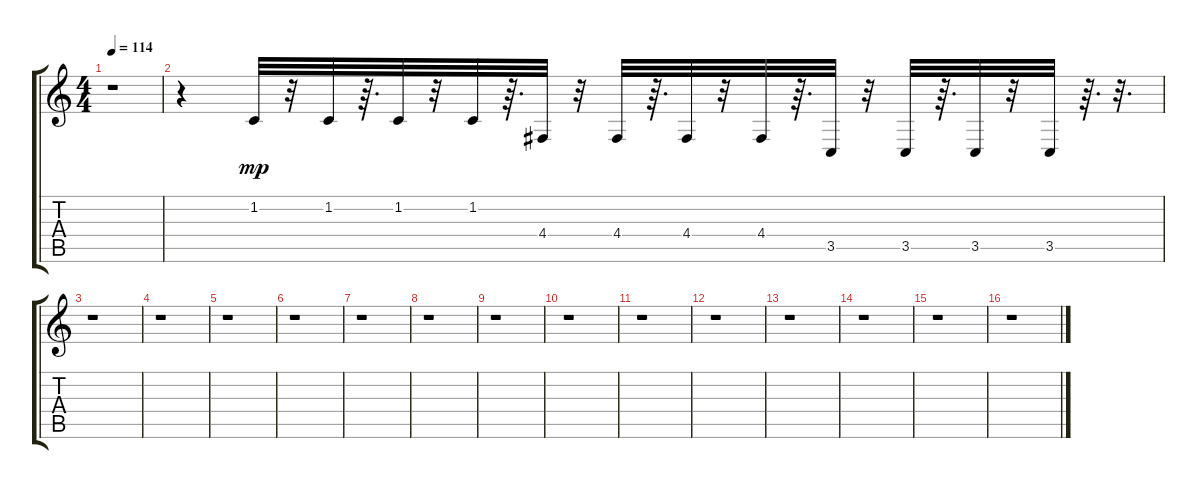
\track "" {instrument melodictom}
\staff {score tabs}
\tuning (E4 B3 G3 D3 A2 E2) {hide}
\ts (4 4)
\tempo 114
\clef g2
\ks c
r.1{dy mp} |
r.4 1.2.32 r.32 1.2.32 r.64{d} 1.2.32 r.32 1.2.32 r.64{d} 4.4.32 r.32 4.4.32 r.64{d} 4.4.32 r.32 4.4.32 r.64{d} 3.5.32 r.32 3.5.32 r.64{d} 3.5.32 r.32 3.5.32 r.64{d} r.32{d} |
r.1 |
r.1 |
r.1 |
r.1 |
r.1 |
r.1 |
r.1 |
r.1 |
r.1 |
r.1 |
r.1 |
r.1 |
r.1 |
r.1
